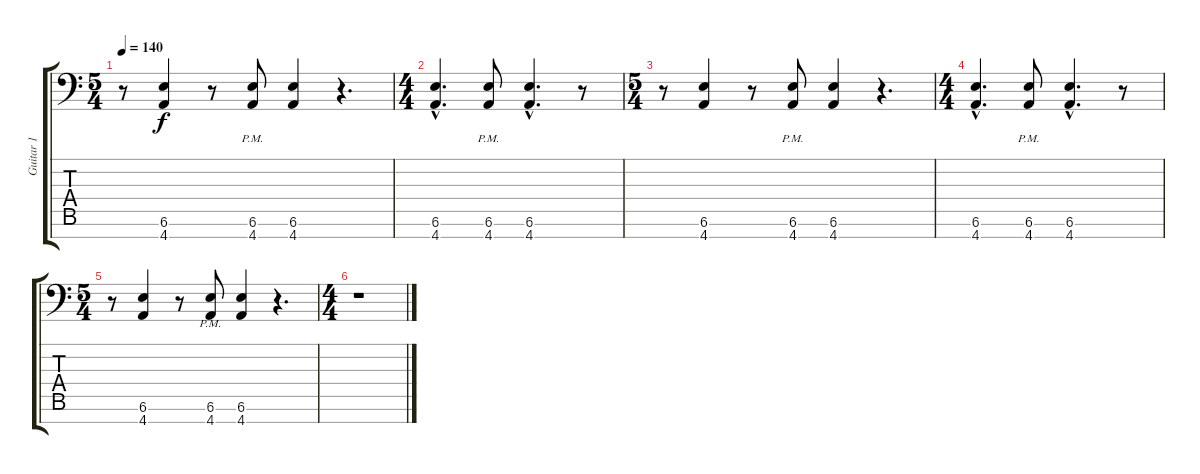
\track ("Guitar 1" "Guitar 1") {instrument distortionguitar}
\staff {score tabs}
\tuning (Bb3 Gb3 Db3 Ab2 Eb2 Bb1 F1) {hide}
\ts (5 4)
\tempo 140
\clef f4
\ks c
r.8{dy f} (6.6 4.7).4 r.8 (6.6{pm} 4.7{pm}).8 (6.6 4.7).4 r.4{d} |
\ts (4 4)
(6.6{hac} 4.7{hac}).4{d} (6.6{pm} 4.7{pm}).8 (6.6{hac} 4.7{hac}).4{d} r.8 |
\ts (5 4)
r.8 (6.6 4.7).4 r.8 (6.6{pm} 4.7{pm}).8 (6.6 4.7).4 r.4{d} |
\ts (4 4)
(6.6{hac} 4.7{hac}).4{d} (6.6{pm} 4.7{pm}).8 (6.6{hac} 4.7{hac}).4{d} r.8 |
\ts (5 4)
r.8 (6.6 4.7).4 r.8 (6.6{pm} 4.7{pm}).8 (6.6 4.7).4 r.4{d} |
\ts (4 4)
r.1
